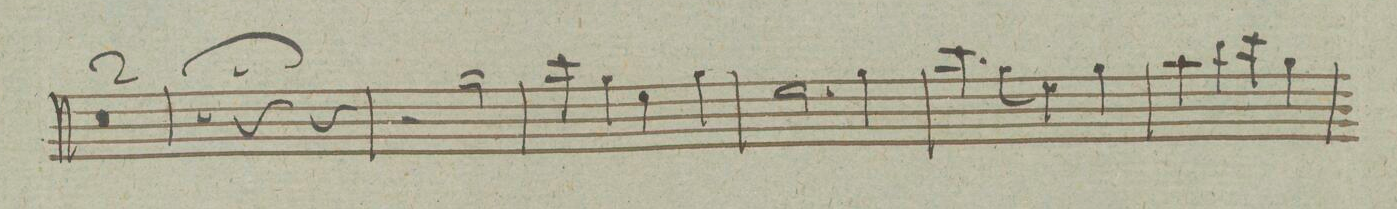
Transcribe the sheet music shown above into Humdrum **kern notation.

**kern
*I"Flauto Secondo
*clefG2
*k[]
*met(c|)
*M2/2
0r
=210
=211
2r;
4r
4r
=212
2r
2gg\
=213
4ccc\
4gg\
4ee\
4gg\
=214
2.ee\
4gg\
=215
4.ccc\
8gg\
4ee\
4gg\
=216
4aa\
4bb\
4ccc\
4gg\
=217
*-
